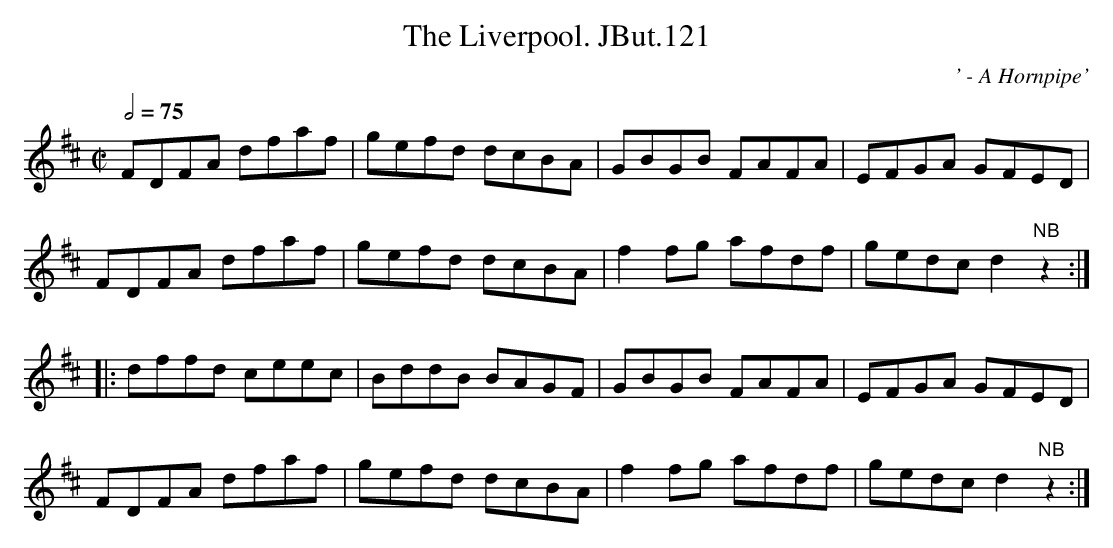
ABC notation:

X:1
T:Liverpool. JBut.121, The
C:' - A Hornpipe'
M:C|
L:1/8
Q:1/2=75
K:D
FDFA dfaf|gefd dcBA|GBGB FAFA|EFGA GFED|
FDFA dfaf|gefd dcBA|f2 fg afdf|gedc d2 "NB"z2:|
|:dffd ceec|BddB BAGF|GBGB FAFA|EFGA GFED|
FDFA dfaf|gefd dcBA|f2 fg afdf|gedc d2 "NB"z2:|
